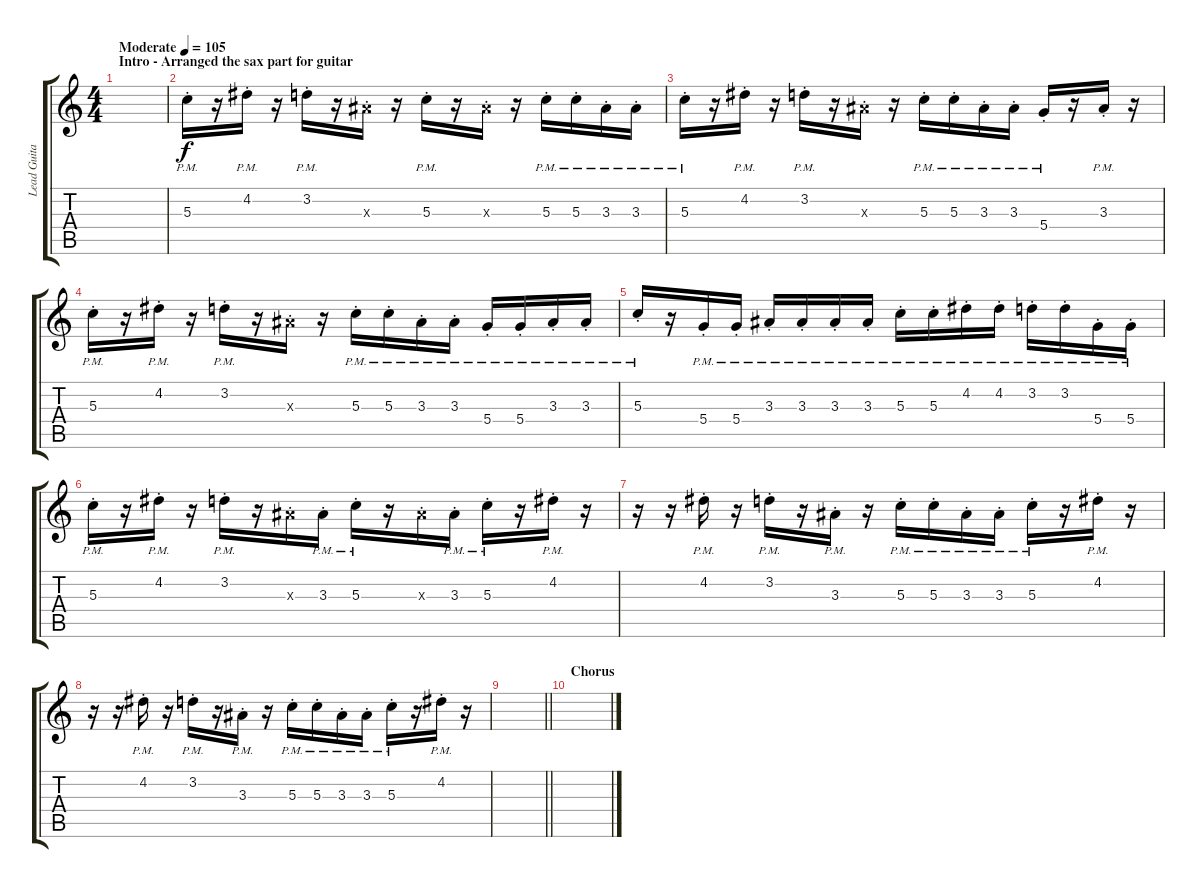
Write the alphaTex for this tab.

\track ("Lead Guitar 2" "Lead Guita") {instrument electricguitarjazz}
\staff {score tabs}
\tuning (E4 B3 G3 D3 A2 E2) {hide}
\ts (4 4)
\section ("" "Intro - Arranged the sax part for guitar")
\tempo (105 "Moderate")
\clef g2
\ks c
|
5.3{pm st}.16 r.16 4.2{pm st}.16 r.16 3.2{pm st}.16 r.16 3.3{st x}.16 r.16 5.3{pm st}.16 r.16 3.3{st x}.16 r.16 5.3{pm st}.16 5.3{pm st}.16 3.3{pm st}.16 3.3{pm st}.16 |
5.3{pm st}.16 r.16 4.2{pm st}.16 r.16 3.2{pm st}.16 r.16 3.3{st x}.16 r.16 5.3{pm st}.16 5.3{pm st}.16 3.3{pm st}.16 3.3{pm st}.16 5.4{pm st}.16 r.16 3.3{pm st}.16 r.16 |
5.3{pm st}.16 r.16 4.2{pm st}.16 r.16 3.2{pm st}.16 r.16 3.3{st x}.16 r.16 5.3{pm st}.16 5.3{pm st}.16 3.3{pm st}.16 3.3{pm st}.16 5.4{pm st}.16 5.4{pm st}.16 3.3{pm st}.16 3.3{pm st}.16 |
5.3{pm st}.16 r.16 5.4{pm st}.16 5.4{pm st}.16 3.3{pm st}.16 3.3{pm st}.16 3.3{pm st}.16 3.3{pm st}.16 5.3{pm st}.16 5.3{pm st}.16 4.2{pm st}.16 4.2{pm st}.16 3.2{pm st}.16 3.2{pm st}.16 5.4{pm st}.16 5.4{pm st}.16 |
5.3{pm st}.16 r.16 4.2{pm st}.16 r.16 3.2{pm st}.16 r.16 3.3{st x}.16 3.3{pm st}.16 5.3{pm st}.16 r.16 3.3{st x}.16 3.3{pm st}.16 5.3{pm st}.16 r.16 4.2{pm st}.16 r.16 |
r.16 r.16 4.2{pm st}.16 r.16 3.2{pm st}.16 r.16 3.3{pm st}.16 r.16 5.3{pm st}.16 5.3{pm st}.16 3.3{pm st}.16 3.3{pm st}.16 5.3{pm st}.16 r.16 4.2{pm st}.16 r.16 |
r.16 r.16 4.2{pm st}.16 r.16 3.2{pm st}.16 r.16 3.3{pm st}.16 r.16 5.3{pm st}.16 5.3{pm st}.16 3.3{pm st}.16 3.3{pm st}.16 5.3{pm st}.16 r.16 4.2{pm st}.16 r.16 |
\barLineRight lightlight
|
\section ("" "Chorus")
